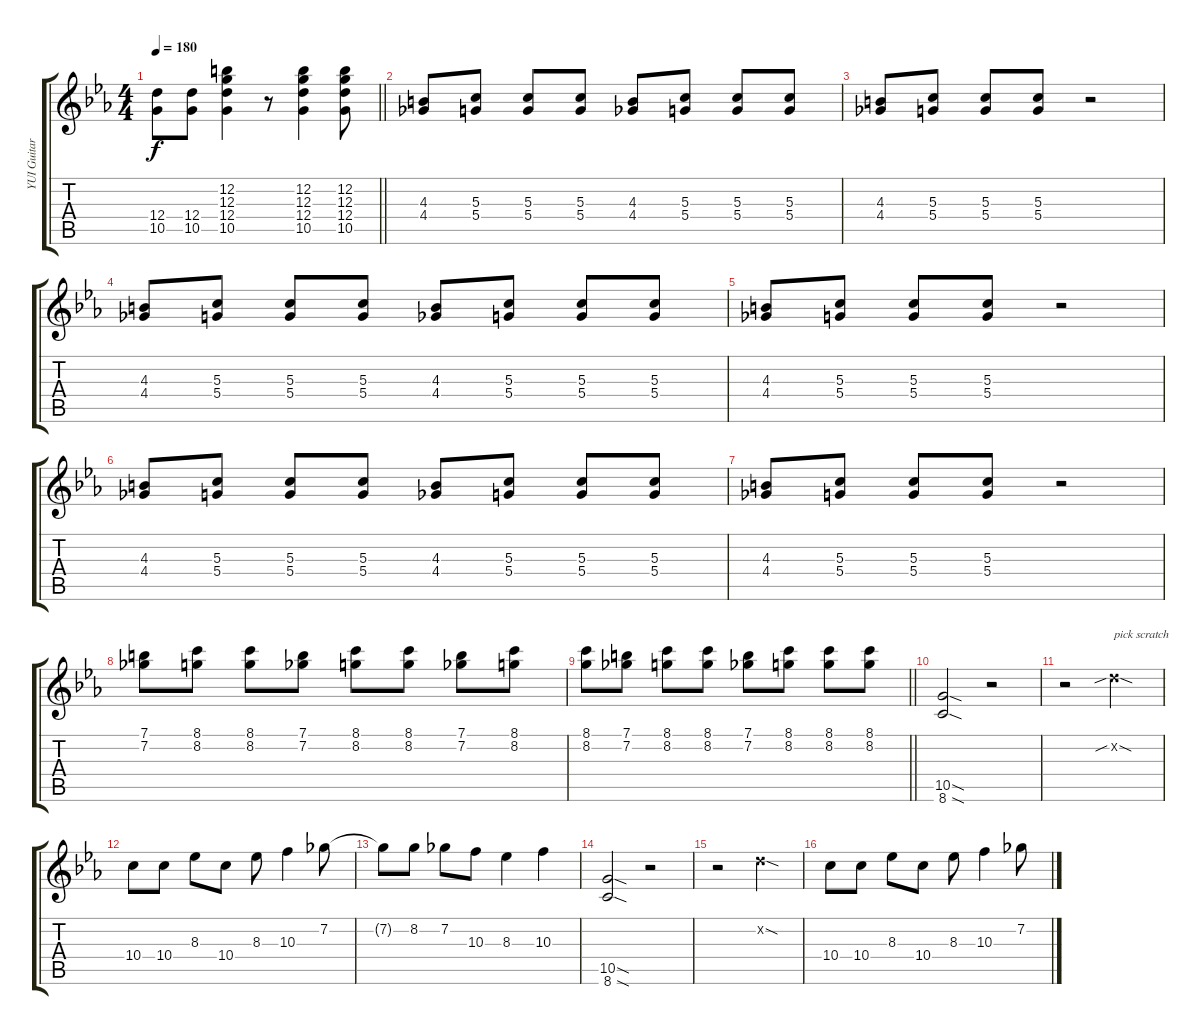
\track ("YUI Guitar" "YUI Guitar") {instrument overdrivenguitar}
\staff {score tabs}
\tuning (E4 B3 G3 D3 A2 E2) {hide}
\ts (4 4)
\tempo 180
\clef g2
\barLineRight lightlight
\ks cminor
(12.4 10.5).8{dy f} (12.4 10.5).8 (12.2 12.3 12.4 10.5).4 r.8 (12.2 12.3 12.4 10.5).4 (12.2 12.3 12.4 10.5).8 |
(4.3 4.4).8 (5.3 5.4).8 (5.3 5.4).8 (5.3 5.4).8 (4.3 4.4).8 (5.3 5.4).8 (5.3 5.4).8 (5.3 5.4).8 |
(4.3 4.4).8 (5.3 5.4).8 (5.3 5.4).8 (5.3 5.4).8 r.2 |
(4.3 4.4).8 (5.3 5.4).8 (5.3 5.4).8 (5.3 5.4).8 (4.3 4.4).8 (5.3 5.4).8 (5.3 5.4).8 (5.3 5.4).8 |
(4.3 4.4).8 (5.3 5.4).8 (5.3 5.4).8 (5.3 5.4).8 r.2 |
(4.3 4.4).8 (5.3 5.4).8 (5.3 5.4).8 (5.3 5.4).8 (4.3 4.4).8 (5.3 5.4).8 (5.3 5.4).8 (5.3 5.4).8 |
(4.3 4.4).8 (5.3 5.4).8 (5.3 5.4).8 (5.3 5.4).8 r.2 |
(7.1 7.2).8 (8.1 8.2).8 (8.1 8.2).8 (7.1 7.2).8 (8.1 8.2).8 (8.1 8.2).8 (7.1 7.2).8 (8.1 8.2).8 |
\barLineRight lightlight
(8.1 8.2).8 (7.1 7.2).8 (8.1 8.2).8 (8.1 8.2).8 (7.1 7.2).8 (8.1 8.2).8 (8.1 8.2).8 (8.1 8.2).8 |
(10.5{sod} 8.6{sod}).2 r.2 |
r.2 3.2{sib sod x}.2{txt "pick scratch"} |
10.4.8 10.4.8 8.3.8 10.4.8 8.3.8 10.3.4 7.2.8 |
7.2{t}.8 8.2.8 7.2.8 10.3.8 8.3.4 10.3.4 |
(10.5{sod} 8.6{sod}).2 r.2 |
r.2 3.2{sod x}.2 |
10.4.8 10.4.8 8.3.8 10.4.8 8.3.8 10.3.4 7.2.8
